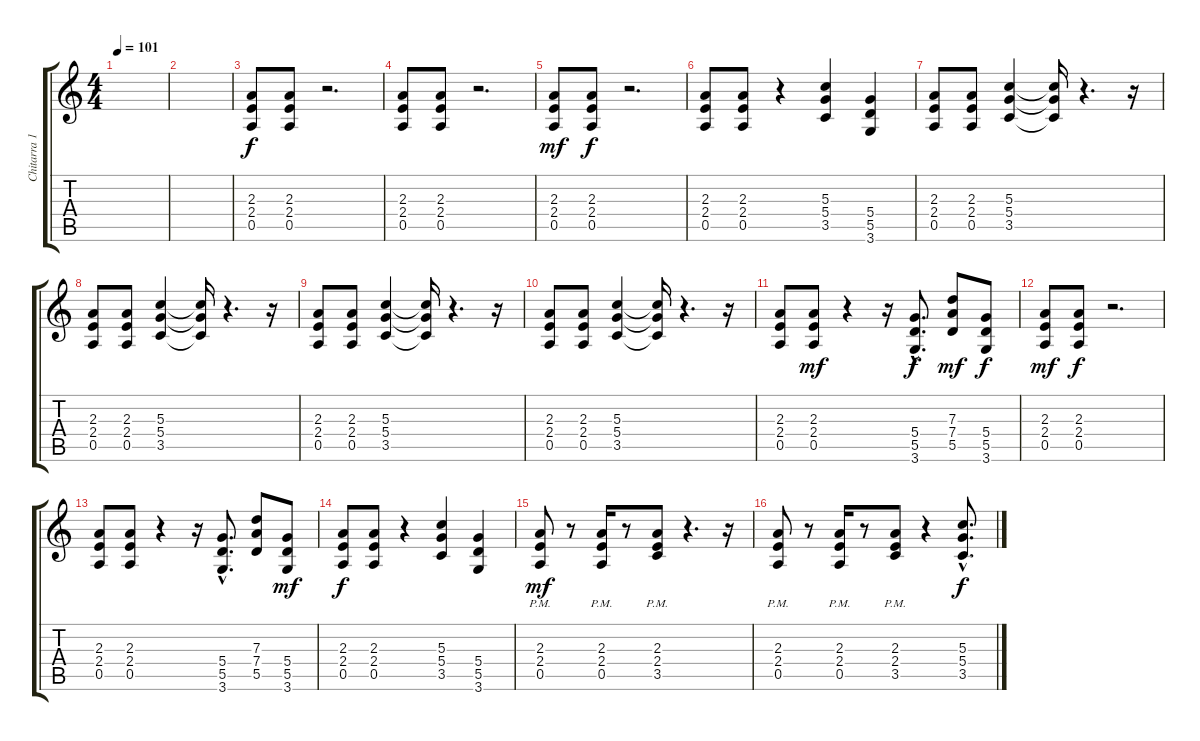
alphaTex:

\track ("Chitarra 1" "Chitarra 1") {instrument distortionguitar}
\staff {score tabs}
\tuning (E4 B3 G3 D3 A2 E2) {hide}
\ts (4 4)
\tempo 101
\clef g2
\ks c
|
|
(2.3 2.4 0.5).8 (2.3 2.4 0.5).8{dy f} r.2{d} |
(2.3 2.4 0.5).8 (2.3 2.4 0.5).8 r.2{d} |
(2.3 2.4 0.5).8{dy mf} (2.3 2.4 0.5).8{dy f} r.2{d} |
(2.3 2.4 0.5).8 (2.3 2.4 0.5).8 r.4 (5.3 5.4 3.5).4 (5.4 5.5 3.6).4 |
(2.3 2.4 0.5).8 (2.3 2.4 0.5).8 (5.3 5.4 3.5).4 (5.3{t} 5.4{t} 3.5{t}).16 r.4{d} r.16 |
(2.3 2.4 0.5).8 (2.3 2.4 0.5).8 (5.3 5.4 3.5).4 (5.3{t} 5.4{t} 3.5{t}).16 r.4{d} r.16 |
(2.3 2.4 0.5).8 (2.3 2.4 0.5).8 (5.3 5.4 3.5).4 (5.3{t} 5.4{t} 3.5{t}).16 r.4{d} r.16 |
(2.3 2.4 0.5).8 (2.3 2.4 0.5).8 (5.3 5.4 3.5).4 (5.3{t} 5.4{t} 3.5{t}).16 r.4{d} r.16 |
(2.3 2.4 0.5).8 (2.3 2.4 0.5).8{dy mf} r.4 r.16 (5.4{hac} 5.5{hac} 3.6{hac}).8{d dy f} (7.3 7.4 5.5).8{dy mf} (5.4 5.5 3.6).8{dy f} |
(2.3 2.4 0.5).8{dy mf} (2.3 2.4 0.5).8{dy f} r.2{d} |
(2.3 2.4 0.5).8 (2.3 2.4 0.5).8 r.4 r.16 (5.4{hac} 5.5{hac} 3.6{hac}).8{d} (7.3 7.4 5.5).8 (5.4 5.5 3.6).8{dy mf} |
(2.3 2.4 0.5).8{dy f} (2.3 2.4 0.5).8 r.4 (5.3 5.4 3.5).4 (5.4 5.5 3.6).4 |
(2.3{pm} 2.4{pm} 0.5{pm}).8{dy mf} r.8 (2.3{pm} 2.4{pm} 0.5{pm}).16 r.8 (2.3{pm} 2.4{pm} 3.5{pm}).8 r.4{d} r.16 |
(2.3{pm} 2.4{pm} 0.5{pm}).8 r.8 (2.3{pm} 2.4{pm} 0.5{pm}).16 r.8 (2.3{pm} 2.4{pm} 3.5{pm}).8 r.4 (5.3{hac} 5.4{hac} 3.5{hac}).8{d dy f}
